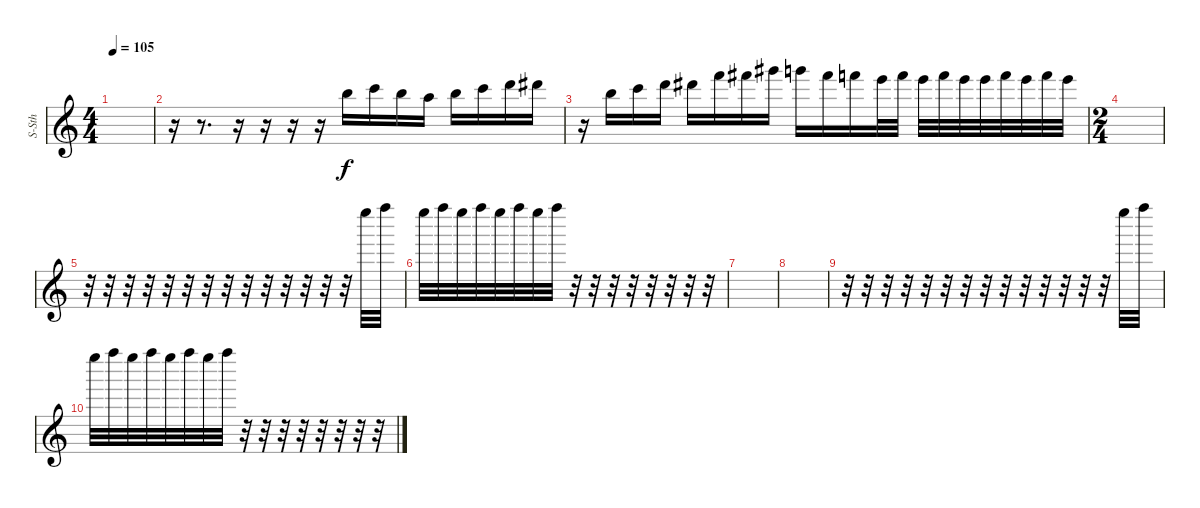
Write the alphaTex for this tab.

\defaultSystemsLayout 4
\bracketExtendMode groupsimilarinstruments
\otherSystemsTrackNameOrientation horizontal
\track ("The Flute" "S-Sth") {instrument synthbass1}
\staff {score}
\tuning (E4 B3 G3 D3 A2 E2)
\displaytranspose 0
\ts (4 4)
\tempo 105
\clef g2
\scale
0.333333
\ks c
|
\scale
0.263889 r.16 r.8{d} r.16 r.16 r.16 r.16 19.1.16 20.1.16 19.1.16 17.1.16 19.1.16 20.1.16 22.1.16 23.1{acc #}.16 |
\scale
0.263889 r.16 19.1.16 20.1.16 22.1.16 23.1{acc #}.16 25.1.16 26.1{acc #}.16 28.1{acc #}.16 27.1.16 26.1{acc #}.16 25.1.16 24.1.32 25.1.32 24.1.32 25.1.32 24.1.32 24.1.32 25.1.32 24.1.32 25.1.32 24.1.32 |
\ts (2 4)
\scale
0.472222 |
\scale
0.333333 r.32 r.32 r.32 r.32 r.32 r.32 r.32 r.32 r.32 r.32 r.32 r.32 r.32 r.32 36.1.32 37.1.32 |
\scale
0.333333 36.1.32 37.1.32 36.1.32 37.1.32 36.1.32 37.1.32 36.1.32 37.1.32 r.32 r.32 r.32 r.32 r.32 r.32 r.32 r.32 |
\scale
0.333333 |
\scale
0.333333 |
\scale
0.333333 r.32 r.32 r.32 r.32 r.32 r.32 r.32 r.32 r.32 r.32 r.32 r.32 r.32 r.32 36.1.32 37.1.32 |
\scale
0.333333 36.1.32 37.1.32 36.1.32 37.1.32 36.1.32 37.1.32 36.1.32 37.1.32 r.32 r.32 r.32 r.32 r.32 r.32 r.32 r.32 |
\scale
0.333333 |
\scale
0.333333 |
\scale
0.333333 |
\scale
0.333333 |
\scale
0.333333 |
\scale
0.333333
